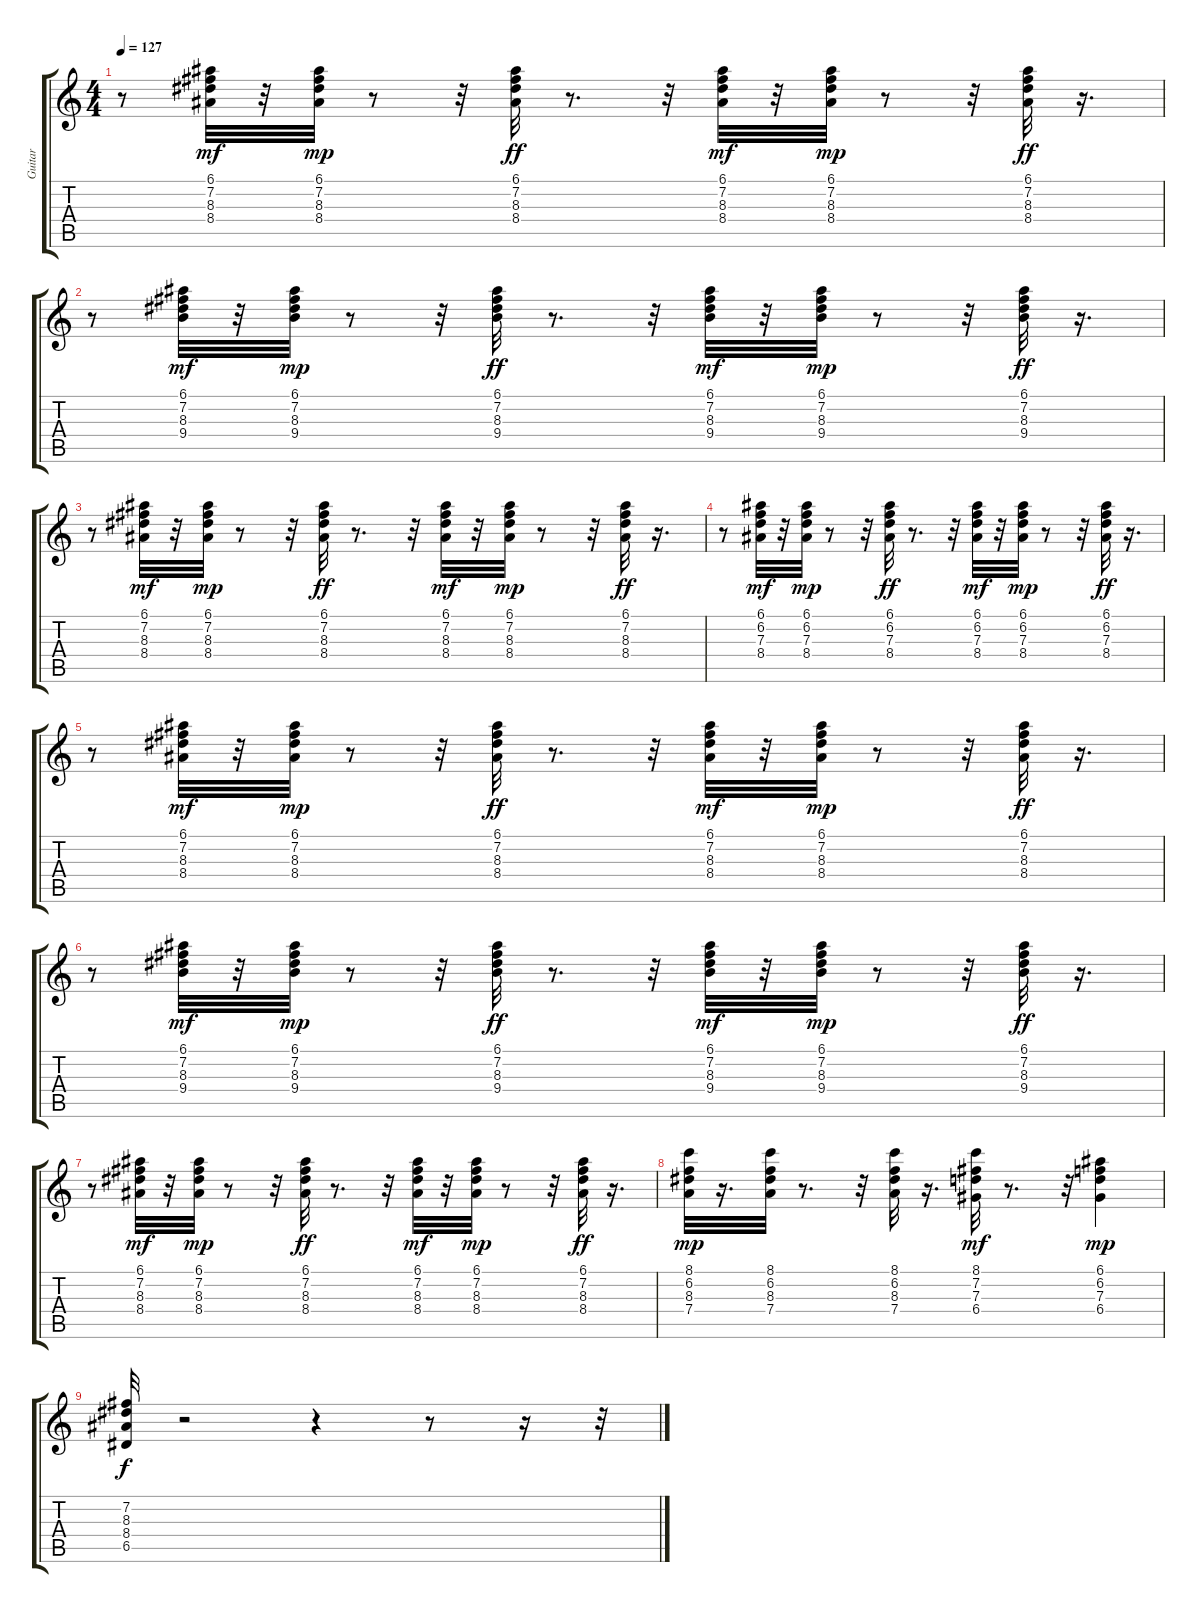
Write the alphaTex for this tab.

\track ("Guitar" "Guitar") {instrument acousticguitarnylon}
\staff {score tabs}
\tuning (E4 B3 G3 D3 A2 E2) {hide}
\ts (4 4)
\tempo 127
\clef g2
\ks c
r.8{dy ff} (6.1 7.2 8.3 8.4).32{dy mf} r.32 (6.1 7.2 8.3 8.4).32{dy mp} r.8 r.32 (6.1 7.2 8.3 8.4).32{dy ff} r.8{d} r.32 (6.1 7.2 8.3 8.4).32{dy mf} r.32 (6.1 7.2 8.3 8.4).32{dy mp} r.8 r.32 (6.1 7.2 8.3 8.4).32{dy ff} r.16{d} |
r.8 (6.1 7.2 8.3 9.4).32{dy mf} r.32 (6.1 7.2 8.3 9.4).32{dy mp} r.8 r.32 (6.1 7.2 8.3 9.4).32{dy ff} r.8{d} r.32 (6.1 7.2 8.3 9.4).32{dy mf} r.32 (6.1 7.2 8.3 9.4).32{dy mp} r.8 r.32 (6.1 7.2 8.3 9.4).32{dy ff} r.16{d} |
r.8 (6.1 7.2 8.3 8.4).32{dy mf} r.32 (6.1 7.2 8.3 8.4).32{dy mp} r.8 r.32 (6.1 7.2 8.3 8.4).32{dy ff} r.8{d} r.32 (6.1 7.2 8.3 8.4).32{dy mf} r.32 (6.1 7.2 8.3 8.4).32{dy mp} r.8 r.32 (6.1 7.2 8.3 8.4).32{dy ff} r.16{d} |
r.8 (6.1 6.2 7.3 8.4).32{dy mf} r.32 (6.1 6.2 7.3 8.4).32{dy mp} r.8 r.32 (6.1 6.2 7.3 8.4).32{dy ff} r.8{d} r.32 (6.1 6.2 7.3 8.4).32{dy mf} r.32 (6.1 6.2 7.3 8.4).32{dy mp} r.8 r.32 (6.1 6.2 7.3 8.4).32{dy ff} r.16{d} |
r.8 (6.1 7.2 8.3 8.4).32{dy mf} r.32 (6.1 7.2 8.3 8.4).32{dy mp} r.8 r.32 (6.1 7.2 8.3 8.4).32{dy ff} r.8{d} r.32 (6.1 7.2 8.3 8.4).32{dy mf} r.32 (6.1 7.2 8.3 8.4).32{dy mp} r.8 r.32 (6.1 7.2 8.3 8.4).32{dy ff} r.16{d} |
r.8 (6.1 7.2 8.3 9.4).32{dy mf} r.32 (6.1 7.2 8.3 9.4).32{dy mp} r.8 r.32 (6.1 7.2 8.3 9.4).32{dy ff} r.8{d} r.32 (6.1 7.2 8.3 9.4).32{dy mf} r.32 (6.1 7.2 8.3 9.4).32{dy mp} r.8 r.32 (6.1 7.2 8.3 9.4).32{dy ff} r.16{d} |
r.8 (6.1 7.2 8.3 8.4).32{dy mf} r.32 (6.1 7.2 8.3 8.4).32{dy mp} r.8 r.32 (6.1 7.2 8.3 8.4).32{dy ff} r.8{d} r.32 (6.1 7.2 8.3 8.4).32{dy mf} r.32 (6.1 7.2 8.3 8.4).32{dy mp} r.8 r.32 (6.1 7.2 8.3 8.4).32{dy ff} r.16{d} |
(8.1 6.2 8.3 7.4).32{dy mp} r.16{d} (8.1 6.2 8.3 7.4).32 r.8{d} r.32 (8.1 6.2 8.3 7.4).32 r.16{d} (8.1 7.2 7.3 6.4).32{dy mf} r.8{d} r.32 (6.1 6.2 7.3 6.4).4{dy mp} |
(7.2 8.3 8.4 6.5).32{dy f} r.2 r.4 r.8 r.16 r.32
